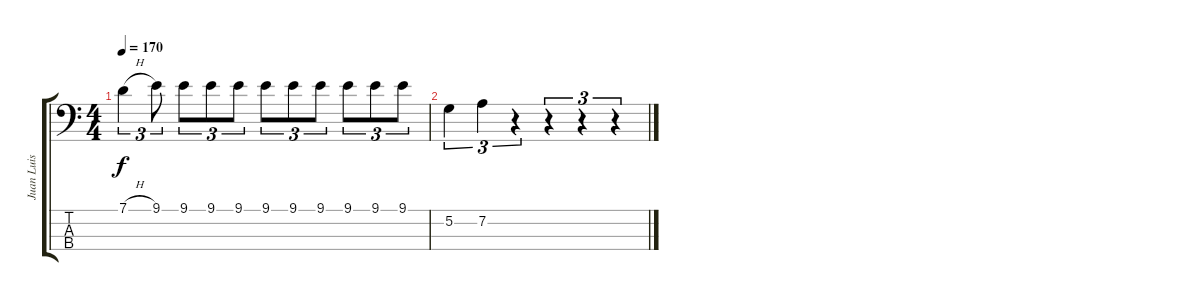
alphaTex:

\track ("Juan Luis Serrano" "Juan Luis ") {instrument electricbassfinger}
\staff {score tabs}
\tuning (G2 D2 A1 E1) {hide}
\ts (4 4)
\tempo 170
\clef f4
\ks c
7.1{h}.4{tu (3 2) dy f} 9.1.8{tu (3 2)} 9.1.8{tu (3 2)} 9.1.8{tu (3 2)} 9.1.8{tu (3 2)} 9.1.8{tu (3 2)} 9.1.8{tu (3 2)} 9.1.8{tu (3 2)} 9.1.8{tu (3 2)} 9.1.8{tu (3 2)} 9.1.8{tu (3 2)} |
5.2.4{tu (3 2)} 7.2.4{tu (3 2)} r.4{tu (3 2)} r.4{tu (3 2)} r.4{tu (3 2)} r.4{tu (3 2)}
